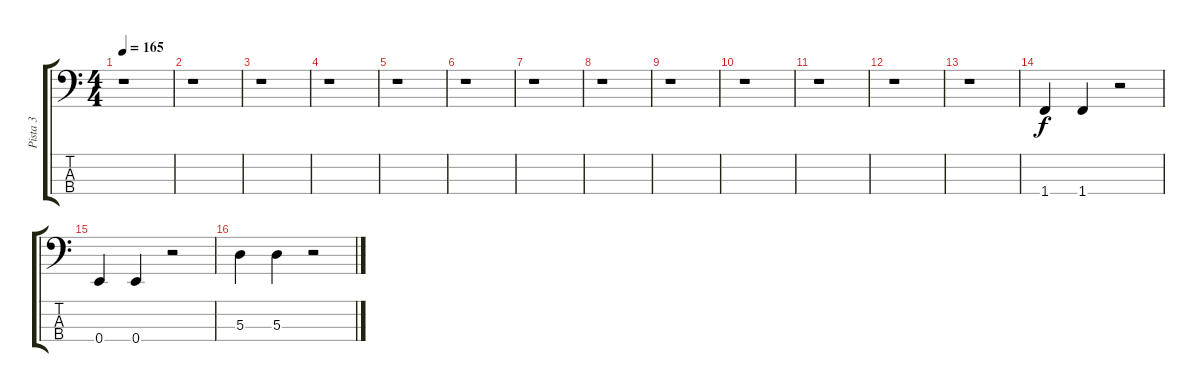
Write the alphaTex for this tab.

\track ("Pista 3" "Pista 3") {instrument electricbassfinger}
\staff {score tabs}
\tuning (G2 D2 A1 E1) {hide}
\ts (4 4)
\tempo 165
\clef f4
\ks c
r.1{dy f} |
r.1 |
r.1 |
r.1 |
r.1 |
r.1 |
r.1 |
r.1 |
r.1 |
r.1 |
r.1 |
r.1 |
r.1 |
1.4.4 1.4.4 r.2 |
0.4.4 0.4.4 r.2 |
5.3.4 5.3.4 r.2
